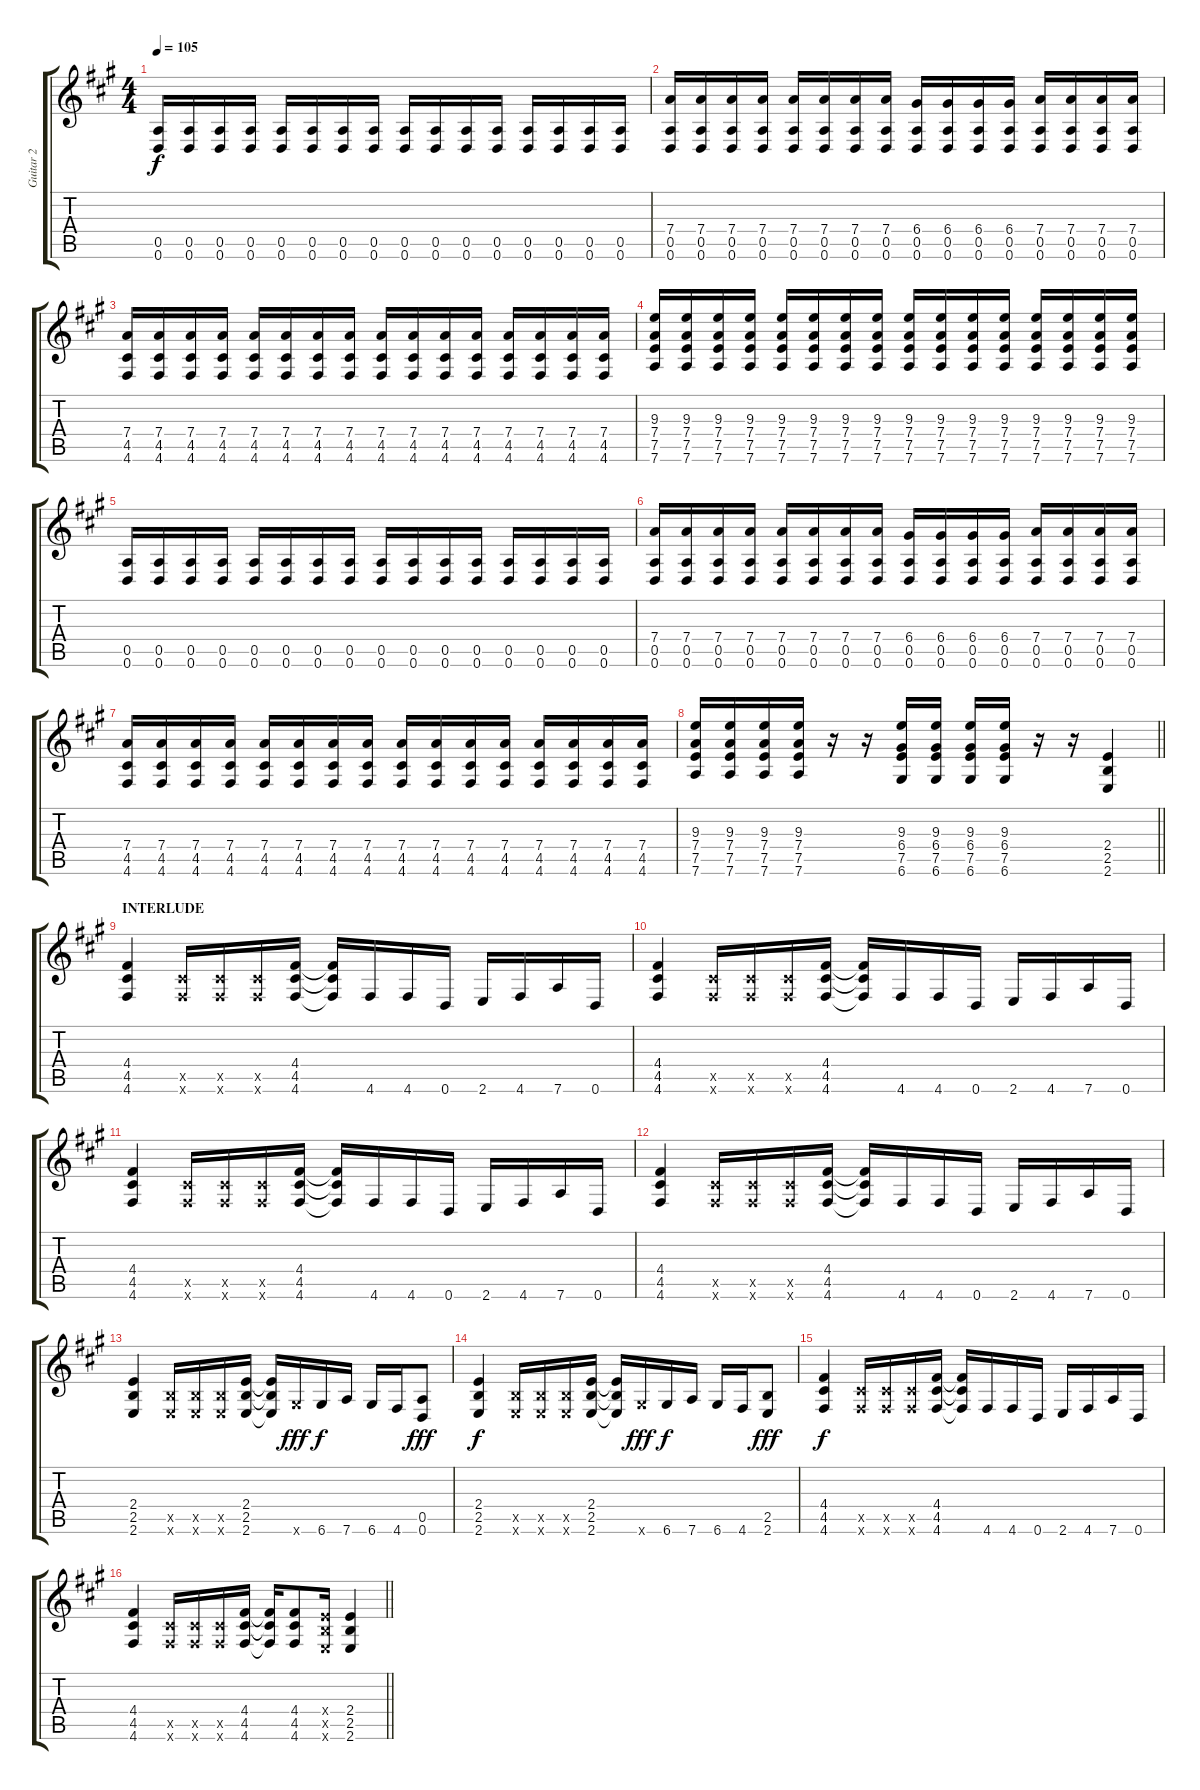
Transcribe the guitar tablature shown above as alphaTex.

\track ("Guitar 2" "Guitar 2") {instrument distortionguitar}
\staff {score tabs}
\tuning (E4 B3 G3 D3 A2 D2) {hide}
\ts (4 4)
\section ("" "")
\tempo 105
\clef g2
\ks f#minor
(0.5 0.6).16{dy f} (0.5 0.6).16 (0.5 0.6).16 (0.5 0.6).16 (0.5 0.6).16 (0.5 0.6).16 (0.5 0.6).16 (0.5 0.6).16 (0.5 0.6).16 (0.5 0.6).16 (0.5 0.6).16 (0.5 0.6).16 (0.5 0.6).16 (0.5 0.6).16 (0.5 0.6).16 (0.5 0.6).16 |
(7.4 0.5 0.6).16 (7.4 0.5 0.6).16 (7.4 0.5 0.6).16 (7.4 0.5 0.6).16 (7.4 0.5 0.6).16 (7.4 0.5 0.6).16 (7.4 0.5 0.6).16 (7.4 0.5 0.6).16 (6.4 0.5 0.6).16 (6.4 0.5 0.6).16 (6.4 0.5 0.6).16 (6.4 0.5 0.6).16 (7.4 0.5 0.6).16 (7.4 0.5 0.6).16 (7.4 0.5 0.6).16 (7.4 0.5 0.6).16 |
(7.4 4.5 4.6).16 (7.4 4.5 4.6).16 (7.4 4.5 4.6).16 (7.4 4.5 4.6).16 (7.4 4.5 4.6).16 (7.4 4.5 4.6).16 (7.4 4.5 4.6).16 (7.4 4.5 4.6).16 (7.4 4.5 4.6).16 (7.4 4.5 4.6).16 (7.4 4.5 4.6).16 (7.4 4.5 4.6).16 (7.4 4.5 4.6).16 (7.4 4.5 4.6).16 (7.4 4.5 4.6).16 (7.4 4.5 4.6).16 |
(9.3 7.4 7.5 7.6).16 (9.3 7.4 7.5 7.6).16 (9.3 7.4 7.5 7.6).16 (9.3 7.4 7.5 7.6).16 (9.3 7.4 7.5 7.6).16 (9.3 7.4 7.5 7.6).16 (9.3 7.4 7.5 7.6).16 (9.3 7.4 7.5 7.6).16 (9.3 7.4 7.5 7.6).16 (9.3 7.4 7.5 7.6).16 (9.3 7.4 7.5 7.6).16 (9.3 7.4 7.5 7.6).16 (9.3 7.4 7.5 7.6).16 (9.3 7.4 7.5 7.6).16 (9.3 7.4 7.5 7.6).16 (9.3 7.4 7.5 7.6).16 |
(0.5 0.6).16 (0.5 0.6).16 (0.5 0.6).16 (0.5 0.6).16 (0.5 0.6).16 (0.5 0.6).16 (0.5 0.6).16 (0.5 0.6).16 (0.5 0.6).16 (0.5 0.6).16 (0.5 0.6).16 (0.5 0.6).16 (0.5 0.6).16 (0.5 0.6).16 (0.5 0.6).16 (0.5 0.6).16 |
(7.4 0.5 0.6).16 (7.4 0.5 0.6).16 (7.4 0.5 0.6).16 (7.4 0.5 0.6).16 (7.4 0.5 0.6).16 (7.4 0.5 0.6).16 (7.4 0.5 0.6).16 (7.4 0.5 0.6).16 (6.4 0.5 0.6).16 (6.4 0.5 0.6).16 (6.4 0.5 0.6).16 (6.4 0.5 0.6).16 (7.4 0.5 0.6).16 (7.4 0.5 0.6).16 (7.4 0.5 0.6).16 (7.4 0.5 0.6).16 |
(7.4 4.5 4.6).16 (7.4 4.5 4.6).16 (7.4 4.5 4.6).16 (7.4 4.5 4.6).16 (7.4 4.5 4.6).16 (7.4 4.5 4.6).16 (7.4 4.5 4.6).16 (7.4 4.5 4.6).16 (7.4 4.5 4.6).16 (7.4 4.5 4.6).16 (7.4 4.5 4.6).16 (7.4 4.5 4.6).16 (7.4 4.5 4.6).16 (7.4 4.5 4.6).16 (7.4 4.5 4.6).16 (7.4 4.5 4.6).16 |
\barLineRight lightlight
(9.3 7.4 7.5 7.6).16 (9.3 7.4 7.5 7.6).16 (9.3 7.4 7.5 7.6).16 (9.3 7.4 7.5 7.6).16 r.16 r.16 (9.3 6.4 7.5 6.6).16 (9.3 6.4 7.5 6.6).16 (9.3 6.4 7.5 6.6).16 (9.3 6.4 7.5 6.6).16 r.16 r.16 (2.4 2.5 2.6).4 |
\section ("" "INTERLUDE")
(4.4 4.5 4.6).4 (4.5{x} 4.6{x}).16 (4.5{x} 4.6{x}).16 (4.5{x} 4.6{x}).16 (4.4 4.5 4.6).16 (4.4{t} 4.5{t} 4.6{t}).16 4.6.16 4.6.16 0.6.16 2.6.16 4.6.16 7.6.16 0.6.16 |
(4.4 4.5 4.6).4 (4.5{x} 4.6{x}).16 (4.5{x} 4.6{x}).16 (4.5{x} 4.6{x}).16 (4.4 4.5 4.6).16 (4.4{t} 4.5{t} 4.6{t}).16 4.6.16 4.6.16 0.6.16 2.6.16 4.6.16 7.6.16 0.6.16 |
(4.4 4.5 4.6).4 (4.5{x} 4.6{x}).16 (4.5{x} 4.6{x}).16 (4.5{x} 4.6{x}).16 (4.4 4.5 4.6).16 (4.4{t} 4.5{t} 4.6{t}).16 4.6.16 4.6.16 0.6.16 2.6.16 4.6.16 7.6.16 0.6.16 |
(4.4 4.5 4.6).4 (4.5{x} 4.6{x}).16 (4.5{x} 4.6{x}).16 (4.5{x} 4.6{x}).16 (4.4 4.5 4.6).16 (4.4{t} 4.5{t} 4.6{t}).16 4.6.16 4.6.16 0.6.16 2.6.16 4.6.16 7.6.16 0.6.16 |
(2.4 2.5 2.6).4 (2.5{x} 2.6{x}).16 (2.5{x} 2.6{x}).16 (2.5{x} 2.6{x}).16 (2.4 2.5 2.6).16 (2.4{t} 2.5{t} 2.6{t}).16 6.6{x}.16{dy fff} 6.6.16{dy f} 7.6.16 6.6.16 4.6.16 (0.5 0.6).8{dy fff} |
(2.4 2.5 2.6).4{dy f} (2.5{x} 2.6{x}).16 (2.5{x} 2.6{x}).16 (2.5{x} 2.6{x}).16 (2.4 2.5 2.6).16 (2.4{t} 2.5{t} 2.6{t}).16 6.6{x}.16{dy fff} 6.6.16{dy f} 7.6.16 6.6.16 4.6.16 (2.5 2.6).8{dy fff} |
(4.4 4.5 4.6).4{dy f} (4.5{x} 4.6{x}).16 (4.5{x} 4.6{x}).16 (4.5{x} 4.6{x}).16 (4.4 4.5 4.6).16 (4.4{t} 4.5{t} 4.6{t}).16 4.6.16 4.6.16 0.6.16 2.6.16 4.6.16 7.6.16 0.6.16 |
\barLineRight lightlight
(4.4 4.5 4.6).4 (4.5{x} 4.6{x}).16 (4.5{x} 4.6{x}).16 (4.5{x} 4.6{x}).16 (4.4 4.5 4.6).16 (4.4{t} 4.5{t} 4.6{t}).16 (4.4 4.5 4.6).8 (2.4{x} 2.5{x} 2.6{x}).16 (2.4 2.5 2.6).4
